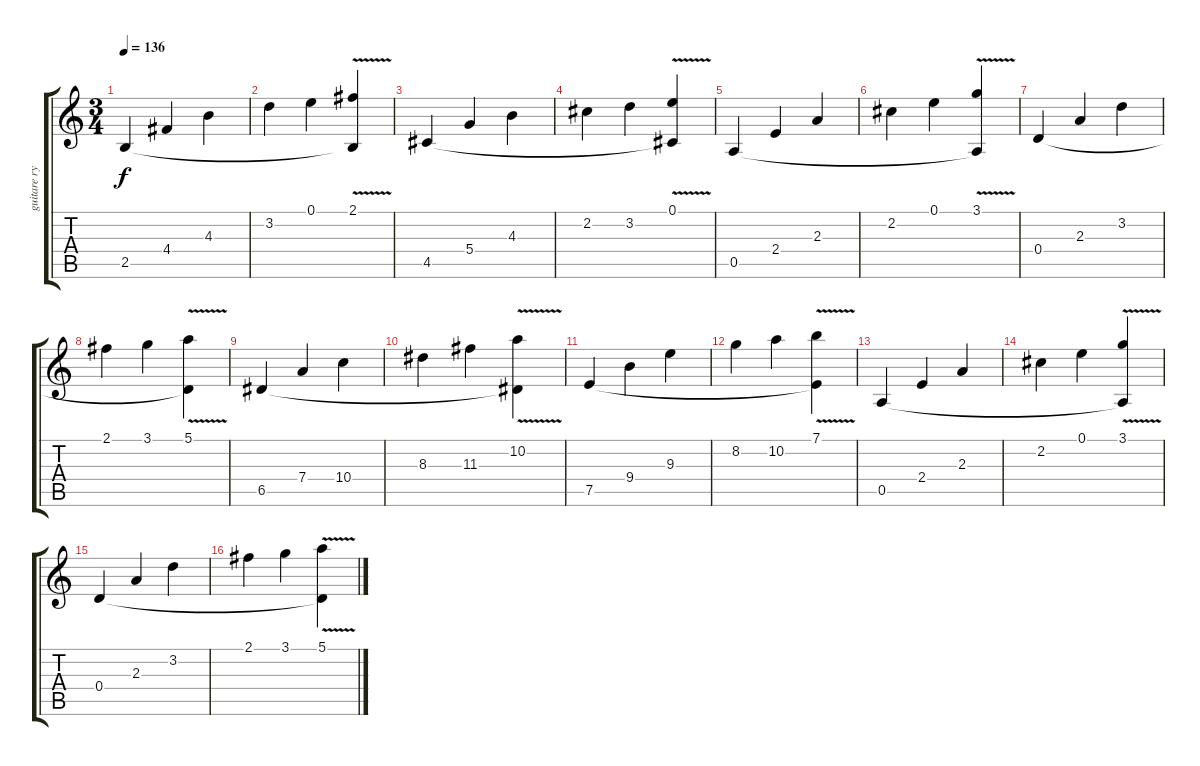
\track ("guitare rythmique" "guitare ry") {instrument acousticguitarnylon}
\staff {score tabs}
\tuning (E4 B3 G3 D3 A2 E2) {hide}
\ts (3 4)
\tempo 136
\clef g2
\ks c
2.5.4{dy f} 4.4.4 4.3.4 |
3.2.4 0.1.4 (2.1{v} 2.5{t}).4 |
4.5.4 5.4.4 4.3.4 |
2.2.4 3.2.4 (0.1{v} 4.5{t}).4 |
0.5.4 2.4.4 2.3.4 |
2.2.4 0.1.4 (3.1{v} 0.5{t}).4 |
0.4.4 2.3.4 3.2.4 |
2.1.4 3.1.4 (5.1{v} 0.4{t}).4 |
6.5.4 7.4.4 10.4.4 |
8.3.4 11.3.4 (10.2{v} 6.5{t}).4 |
7.5.4 9.4.4 9.3.4 |
8.2.4 10.2.4 (7.1{v} 7.5{t}).4 |
0.5.4 2.4.4 2.3.4 |
2.2.4 0.1.4 (3.1{v} 0.5{t}).4 |
0.4.4 2.3.4 3.2.4 |
2.1.4 3.1.4 (5.1{v} 0.4{t}).4
